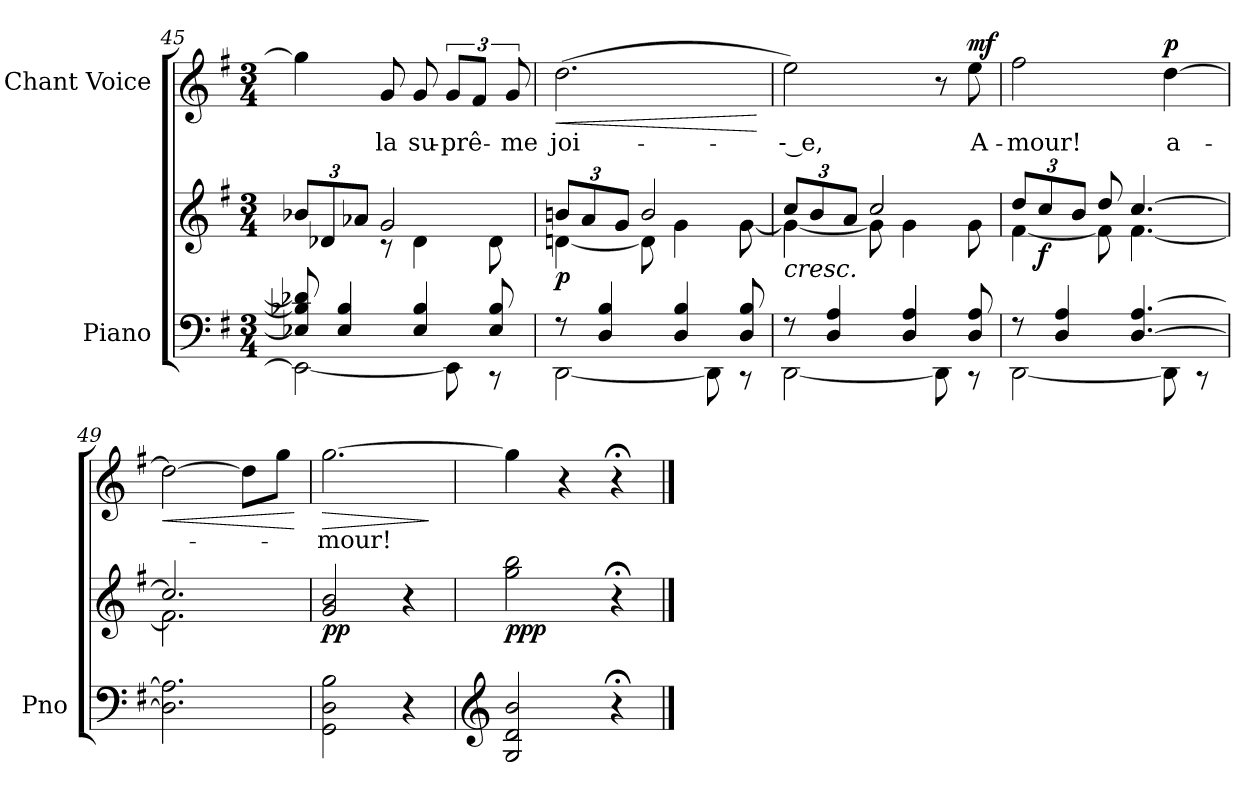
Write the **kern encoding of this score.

**kern	**kern	**dynam	**kern	**text	**dynam
*part2	*part2	*part2	*part1	*part1	*part1
*staff3	*staff2	*staff2/3	*staff1	*staff1	*staff1
*I"Piano	*	*	*I"Chant Voice	*	*
*I'Pno	*	*	*	*	*
*clefF4	*clefG2	*	*clefG2	*	*
*k[f#]	*k[f#]	*	*k[f#]	*	*
*M3/4	*M3/4	*	*M3/4	*	*
=45	=45	=45	=45	=45	=45
*^	*	*	*	*	*
*	*	*Xbrackettup	*	*	*	*
*	*	*^	*	*	*	*
8E-X/] 8B-X/] 8d-X/]	2EE-\_	12b-X/L	4ryy	.	4gg\]	.	.
.	.	12d-X/	.	.	.	.	.
4E-/ 4B-/	.	.	.	.	.	.	.
.	.	12a-X/J	.	.	.	.	.
.	.	2g/	8r	.	8g/	la	.
4E-/ 4B-/	.	.	4d-\	.	8g/	su-	.
.	8EE-\]	.	.	.	12g/L	-prê-	.
.	.	.	.	.	12f#/J	.	.
8E-/ 8B-/	8r	.	8d-\	.	.	.	.
.	.	.	.	.	12g/	-me	.
=46	=46	=46	=46	=46	=46	=46	=46
!	!	!	!	!LO:DY:b	!	!	!LO:HP:b
8r	[2DD\	12bn/L	[4dn\	p	(2.dd\	joi-	<
.	.	12a/	.	.	.	.	.
4D/ 4B/	.	.	.	.	.	.	.
.	.	12g/J	.	.	.	.	.
.	.	2b/	8d\]	.	.	.	.
4D/ 4B/	.	.	4g\	.	.	.	.
.	8DD\]	.	.	.	.	.	.
8D/ 8B/	8r	.	[8g\	.	.	.	.
*v	*v	*	*	*	*	*	*
*	*v	*v	*	*	*	*
.	.	.	.	.	[
=47	=47	=47	=47	=47	=47
*^	*^	*	*	*	*
!	!	!LO:TX:b:i:t=cresc.	!	!	!	!	!
8r	[2DD\	12cc/L	4g\_	.	2ee\)	-- e,	.
.	.	12b/	.	.	.	.	.
4D/ 4A/	.	.	.	.	.	.	.
.	.	12a/J	.	.	.	.	.
.	.	2cc/	8g\]	.	.	.	.
4D/ 4A/	.	.	4g\	.	.	.	.
.	8DD\]	.	.	.	8r	.	.
!	!	!	!	!	!	!	!LO:DY:a
8D/ 8A/	8r	.	8g\	.	8ee\	A-	mf
=48	=48	=48	=48	=48	=48	=48	=48
8r	[2DD\	12dd/L	[4f#\	.	2ff#\	-mour!	.
!	!	!	!	!LO:DY:b	!	!	!
.	.	12cc/	.	f	.	.	.
4D/ 4A/	.	.	.	.	.	.	.
.	.	12b/J	.	.	.	.	.
.	.	8dd/	8f#\]	.	.	.	.
[4.D/ [4.A/	.	[4.cc/	[4.f#\	.	.	.	.
!	!	!	!	!	!	!	!LO:DY:a
.	8DD\]	.	.	.	[4dd\	a-	p
.	8r	.	.	.	.	.	.
=49	=49	=49	=49	=49	=49	=49	=49
!	!	!	!	!	!	!	!LO:HP:b
2.D\] 2.A\]	2ryy	2.cc/]	2.f#\]	.	2dd\_	.	<
.	8ryy	.	.	.	8dd\L]	.	.
.	8ryy	.	.	.	8gg\J	.	.
*v	*v	*	*	*	*	*	*
*	*v	*v	*	*	*	*
.	.	.	.	.	[
=50	=50	=50	=50	=50	=50
!	!	!LO:DY:b	!	!	!LO:HP:b
2GG\ 2D\ 2B\	2g/ 2b/	pp	[2.gg\	-mour!	>
4r	4r	.	.	.	.
.	.	.	.	.	]
=51	=51	=51	=51	=51	=51
*clefG2	*	*	*	*	*
!	!	!LO:DY:b	!	!	!
2G/ 2d/ 2b/	2gg\ 2bb\	ppp	4gg\]	.	.
.	.	.	4r	.	.
4r;<	4r;<	.	4r;<	.	.
==	==	==	==	==	==
*-	*-	*-	*-	*-	*-
